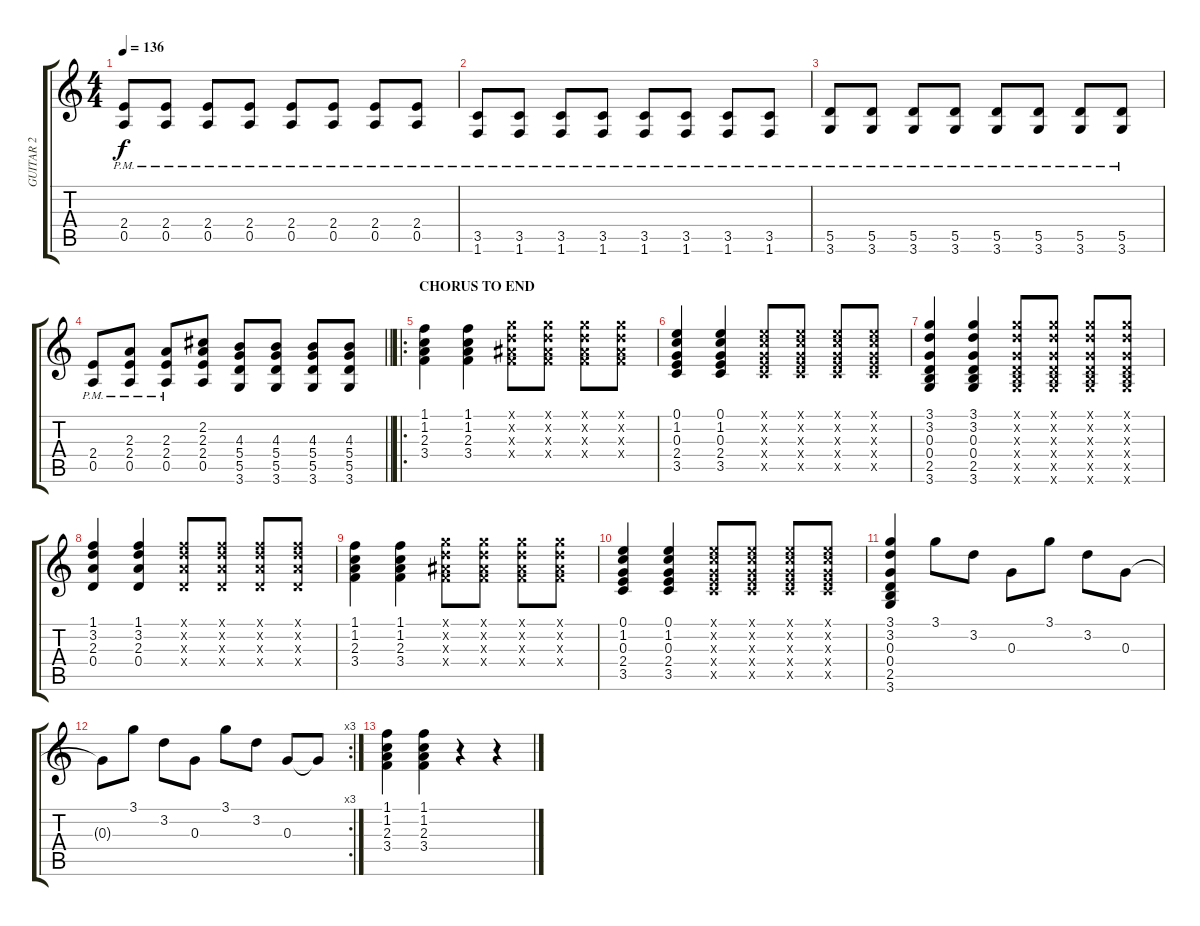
\track ("GUITAR 2" "GUITAR 2") {instrument overdrivenguitar}
\staff {score tabs}
\tuning (E4 B3 G3 D3 A2 E2) {hide}
\ts (4 4)
\tempo 136
\clef g2
\ks c
(2.4{pm} 0.5{pm}).8{dy f} (2.4{pm} 0.5{pm}).8 (2.4{pm} 0.5{pm}).8 (2.4{pm} 0.5{pm}).8 (2.4{pm} 0.5{pm}).8 (2.4{pm} 0.5{pm}).8 (2.4{pm} 0.5{pm}).8 (2.4{pm} 0.5{pm}).8 |
(3.5{pm} 1.6{pm}).8 (3.5{pm} 1.6{pm}).8 (3.5{pm} 1.6{pm}).8 (3.5{pm} 1.6{pm}).8 (3.5{pm} 1.6{pm}).8 (3.5{pm} 1.6{pm}).8 (3.5{pm} 1.6{pm}).8 (3.5{pm} 1.6{pm}).8 |
(5.5{pm} 3.6{pm}).8 (5.5{pm} 3.6{pm}).8 (5.5{pm} 3.6{pm}).8 (5.5{pm} 3.6{pm}).8 (5.5{pm} 3.6{pm}).8 (5.5{pm} 3.6{pm}).8 (5.5{pm} 3.6{pm}).8 (5.5{pm} 3.6{pm}).8 |
\barLineRight lightlight
(2.4{pm} 0.5{pm}).8 (2.3{pm} 2.4{pm} 0.5{pm}).8 (2.3{pm} 2.4{pm} 0.5{pm}).8 (2.2 2.3 2.4 0.5).8 (4.3 5.4 5.5 3.6).8 (4.3 5.4 5.5 3.6).8 (4.3 5.4 5.5 3.6).8 (4.3 5.4 5.5 3.6).8 |
\ro
\section ("" "CHORUS TO END")
(1.1 1.2 2.3 3.4).4 (1.1 1.2 2.3 3.4).4 (3.1{x} 3.2{x} 3.3{x} 3.4{x}).8 (3.1{x} 3.2{x} 3.3{x} 3.4{x}).8 (3.1{x} 3.2{x} 3.3{x} 3.4{x}).8 (3.1{x} 3.2{x} 3.3{x} 3.4{x}).8 |
(0.1 1.2 0.3 2.4 3.5).4 (0.1 1.2 0.3 2.4 3.5).4 (0.1{x} 1.2{x} 0.3{x} 2.4{x} 3.5{x}).8 (0.1{x} 1.2{x} 0.3{x} 2.4{x} 3.5{x}).8 (0.1{x} 1.2{x} 0.3{x} 2.4{x} 3.5{x}).8 (0.1{x} 1.2{x} 0.3{x} 2.4{x} 3.5{x}).8 |
(3.1 3.2 0.3 0.4 2.5 3.6).4 (3.1 3.2 0.3 0.4 2.5 3.6).4 (3.1{x} 3.2{x} 0.3{x} 0.4{x} 2.5{x} 3.6{x}).8 (3.1{x} 3.2{x} 0.3{x} 0.4{x} 2.5{x} 3.6{x}).8 (3.1{x} 3.2{x} 0.3{x} 0.4{x} 2.5{x} 3.6{x}).8 (3.1{x} 3.2{x} 0.3{x} 0.4{x} 2.5{x} 3.6{x}).8 |
(1.1 3.2 2.3 0.4).4 (1.1 3.2 2.3 0.4).4 (1.1{x} 3.2{x} 2.3{x} 0.4{x}).8 (1.1{x} 3.2{x} 2.3{x} 0.4{x}).8 (1.1{x} 3.2{x} 2.3{x} 0.4{x}).8 (1.1{x} 3.2{x} 2.3{x} 0.4{x}).8 |
(1.1 1.2 2.3 3.4).4 (1.1 1.2 2.3 3.4).4 (3.1{x} 3.2{x} 3.3{x} 3.4{x}).8 (3.1{x} 3.2{x} 3.3{x} 3.4{x}).8 (3.1{x} 3.2{x} 3.3{x} 3.4{x}).8 (3.1{x} 3.2{x} 3.3{x} 3.4{x}).8 |
(0.1 1.2 0.3 2.4 3.5).4 (0.1 1.2 0.3 2.4 3.5).4 (0.1{x} 1.2{x} 0.3{x} 2.4{x} 3.5{x}).8 (0.1{x} 1.2{x} 0.3{x} 2.4{x} 3.5{x}).8 (0.1{x} 1.2{x} 0.3{x} 2.4{x} 3.5{x}).8 (0.1{x} 1.2{x} 0.3{x} 2.4{x} 3.5{x}).8 |
(3.1 3.2 0.3 0.4 2.5 3.6).4 3.1.8 3.2.8 0.3.8 3.1.8 3.2.8 0.3.8 |
\rc 3
0.3{t}.8 3.1.8 3.2.8 0.3.8 3.1.8 3.2.8 0.3.8 0.3{t}.8 |
(1.1 1.2 2.3 3.4).4 (1.1 1.2 2.3 3.4).4 r.4 r.4
